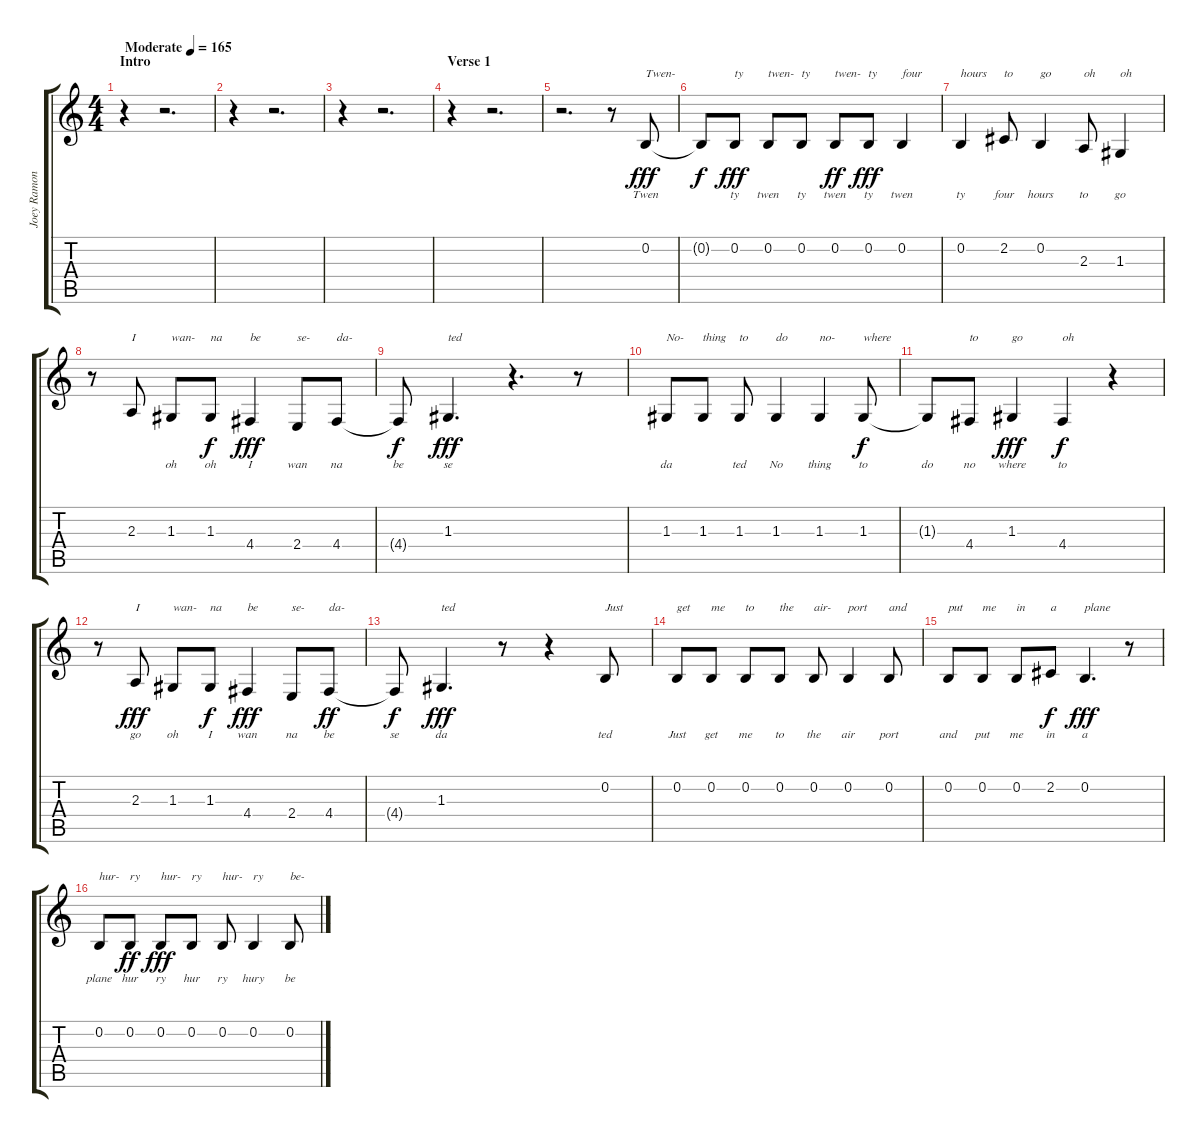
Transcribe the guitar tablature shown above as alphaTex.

\track ("Joey Ramone" "Joey Ramon") {instrument brightacousticpiano}
\staff {score tabs}
\tuning (E4 B3 G3 D3 A2 E2) {hide}
\ts (4 4)
\section ("" "Intro")
\tempo (165 "Moderate")
\clef g2
\ks c
r.4{dy fff instrument brightacousticpiano} r.2{d} |
r.4 r.2{d} |
r.4 r.2{d} |
\section ("" "Verse 1")
r.4 r.2{d} |
r.2{d} r.8 0.2.8{txt "Twen-" lyrics (0 "Twen") lyrics (1 "") lyrics (2 "") lyrics (3 "") lyrics (4 "")} |
0.2{t}.8{lyrics (0 "") lyrics (1 "") lyrics (2 "") lyrics (3 "") lyrics (4 "") dy f} 0.2.8{txt "ty" lyrics (0 "ty") lyrics (1 "") lyrics (2 "") lyrics (3 "") lyrics (4 "") dy fff} 0.2.8{txt "twen-" lyrics (0 "twen") lyrics (1 "") lyrics (2 "") lyrics (3 "") lyrics (4 "")} 0.2.8{txt "ty" lyrics (0 "ty") lyrics (1 "") lyrics (2 "") lyrics (3 "") lyrics (4 "")} 0.2.8{txt "twen-" lyrics (0 "twen") lyrics (1 "") lyrics (2 "") lyrics (3 "") lyrics (4 "") dy ff} 0.2.8{txt "ty" lyrics (0 "ty") lyrics (1 "") lyrics (2 "") lyrics (3 "") lyrics (4 "") dy fff} 0.2.4{txt "four" lyrics (0 "twen") lyrics (1 "") lyrics (2 "") lyrics (3 "") lyrics (4 "")} |
0.2.4{txt "hours" lyrics (0 "ty") lyrics (1 "") lyrics (2 "") lyrics (3 "") lyrics (4 "")} 2.2.8{txt "to" lyrics (0 "four") lyrics (1 "") lyrics (2 "") lyrics (3 "") lyrics (4 "")} 0.2.4{txt "go" lyrics (0 "hours") lyrics (1 "") lyrics (2 "") lyrics (3 "") lyrics (4 "")} 2.3.8{txt "oh" lyrics (0 "to") lyrics (1 "") lyrics (2 "") lyrics (3 "") lyrics (4 "")} 1.3.4{txt "oh" lyrics (0 "go") lyrics (1 "") lyrics (2 "") lyrics (3 "") lyrics (4 "")} |
r.8 2.3.8{txt "I" lyrics (0 "") lyrics (1 "") lyrics (2 "") lyrics (3 "") lyrics (4 "")} 1.3.8{txt "wan-" lyrics (0 "oh") lyrics (1 "") lyrics (2 "") lyrics (3 "") lyrics (4 "")} 1.3.8{txt "na" lyrics (0 "oh") lyrics (1 "") lyrics (2 "") lyrics (3 "") lyrics (4 "") dy f} 4.4.4{txt "be" lyrics (0 "I") lyrics (1 "") lyrics (2 "") lyrics (3 "") lyrics (4 "") dy fff} 2.4.8{txt "se-" lyrics (0 "wan") lyrics (1 "") lyrics (2 "") lyrics (3 "") lyrics (4 "")} 4.4.8{txt "da-" lyrics (0 "na") lyrics (1 "") lyrics (2 "") lyrics (3 "") lyrics (4 "")} |
4.4{t}.8{lyrics (0 "be") lyrics (1 "") lyrics (2 "") lyrics (3 "") lyrics (4 "") dy f} 1.3.4{d txt "ted" lyrics (0 "se") lyrics (1 "") lyrics (2 "") lyrics (3 "") lyrics (4 "") dy fff} r.4{d} r.8 |
1.3.8{txt "No-" lyrics (0 "da") lyrics (1 "") lyrics (2 "") lyrics (3 "") lyrics (4 "")} 1.3.8{txt "thing" lyrics (0 "") lyrics (1 "") lyrics (2 "") lyrics (3 "") lyrics (4 "")} 1.3.8{txt "to" lyrics (0 "ted") lyrics (1 "") lyrics (2 "") lyrics (3 "") lyrics (4 "")} 1.3.4{txt "do" lyrics (0 "No") lyrics (1 "") lyrics (2 "") lyrics (3 "") lyrics (4 "")} 1.3.4{txt "no-" lyrics (0 "thing") lyrics (1 "") lyrics (2 "") lyrics (3 "") lyrics (4 "")} 1.3.8{txt "where" lyrics (0 "to") lyrics (1 "") lyrics (2 "") lyrics (3 "") lyrics (4 "") dy f} |
1.3{t}.8{lyrics (0 "do") lyrics (1 "") lyrics (2 "") lyrics (3 "") lyrics (4 "")} 4.4.8{txt "to" lyrics (0 "no") lyrics (1 "") lyrics (2 "") lyrics (3 "") lyrics (4 "")} 1.3.4{txt "go" lyrics (0 "where") lyrics (1 "") lyrics (2 "") lyrics (3 "") lyrics (4 "") dy fff} 4.4.4{txt "oh" lyrics (0 "to") lyrics (1 "") lyrics (2 "") lyrics (3 "") lyrics (4 "") dy f} r.4 |
r.8 2.3.8{txt "I" lyrics (0 "go") lyrics (1 "") lyrics (2 "") lyrics (3 "") lyrics (4 "") dy fff} 1.3.8{txt "wan-" lyrics (0 "oh") lyrics (1 "") lyrics (2 "") lyrics (3 "") lyrics (4 "")} 1.3.8{txt "na" lyrics (0 "I") lyrics (1 "") lyrics (2 "") lyrics (3 "") lyrics (4 "") dy f} 4.4.4{txt "be" lyrics (0 "wan") lyrics (1 "") lyrics (2 "") lyrics (3 "") lyrics (4 "") dy fff} 2.4.8{txt "se-" lyrics (0 "na") lyrics (1 "") lyrics (2 "") lyrics (3 "") lyrics (4 "")} 4.4.8{txt "da-" lyrics (0 "be") lyrics (1 "") lyrics (2 "") lyrics (3 "") lyrics (4 "") dy ff} |
4.4{t}.8{lyrics (0 "se") lyrics (1 "") lyrics (2 "") lyrics (3 "") lyrics (4 "") dy f} 1.3.4{d txt "ted" lyrics (0 "da") lyrics (1 "") lyrics (2 "") lyrics (3 "") lyrics (4 "") dy fff} r.8 r.4 0.2.8{txt "Just" lyrics (0 "ted") lyrics (1 "") lyrics (2 "") lyrics (3 "") lyrics (4 "")} |
0.2.8{txt "get" lyrics (0 "Just") lyrics (1 "") lyrics (2 "") lyrics (3 "") lyrics (4 "")} 0.2.8{txt "me" lyrics (0 "get") lyrics (1 "") lyrics (2 "") lyrics (3 "") lyrics (4 "")} 0.2.8{txt "to" lyrics (0 "me") lyrics (1 "") lyrics (2 "") lyrics (3 "") lyrics (4 "")} 0.2.8{txt "the" lyrics (0 "to") lyrics (1 "") lyrics (2 "") lyrics (3 "") lyrics (4 "")} 0.2.8{txt "air-" lyrics (0 "the") lyrics (1 "") lyrics (2 "") lyrics (3 "") lyrics (4 "")} 0.2.4{txt "port" lyrics (0 "air") lyrics (1 "") lyrics (2 "") lyrics (3 "") lyrics (4 "")} 0.2.8{txt "and" lyrics (0 "port") lyrics (1 "") lyrics (2 "") lyrics (3 "") lyrics (4 "")} |
0.2.8{txt "put" lyrics (0 "and") lyrics (1 "") lyrics (2 "") lyrics (3 "") lyrics (4 "")} 0.2.8{txt "me" lyrics (0 "put") lyrics (1 "") lyrics (2 "") lyrics (3 "") lyrics (4 "")} 0.2.8{txt "in" lyrics (0 "me") lyrics (1 "") lyrics (2 "") lyrics (3 "") lyrics (4 "")} 2.2.8{txt "a" lyrics (0 "in") lyrics (1 "") lyrics (2 "") lyrics (3 "") lyrics (4 "") dy f} 0.2.4{d txt "plane" lyrics (0 "a") lyrics (1 "") lyrics (2 "") lyrics (3 "") lyrics (4 "") dy fff} r.8 |
0.2.8{txt "hur-" lyrics (0 "plane") lyrics (1 "") lyrics (2 "") lyrics (3 "") lyrics (4 "")} 0.2.8{txt "ry" lyrics (0 "hur") lyrics (1 "") lyrics (2 "") lyrics (3 "") lyrics (4 "") dy ff} 0.2.8{txt "hur-" lyrics (0 "ry") lyrics (1 "") lyrics (2 "") lyrics (3 "") lyrics (4 "") dy fff} 0.2.8{txt "ry" lyrics (0 "hur") lyrics (1 "") lyrics (2 "") lyrics (3 "") lyrics (4 "")} 0.2.8{txt "hur-" lyrics (0 "ry") lyrics (1 "") lyrics (2 "") lyrics (3 "") lyrics (4 "")} 0.2.4{txt "ry" lyrics (0 "hury") lyrics (1 "") lyrics (2 "") lyrics (3 "") lyrics (4 "")} 0.2.8{txt "be-" lyrics (0 "be") lyrics (1 "") lyrics (2 "") lyrics (3 "") lyrics (4 "")}
